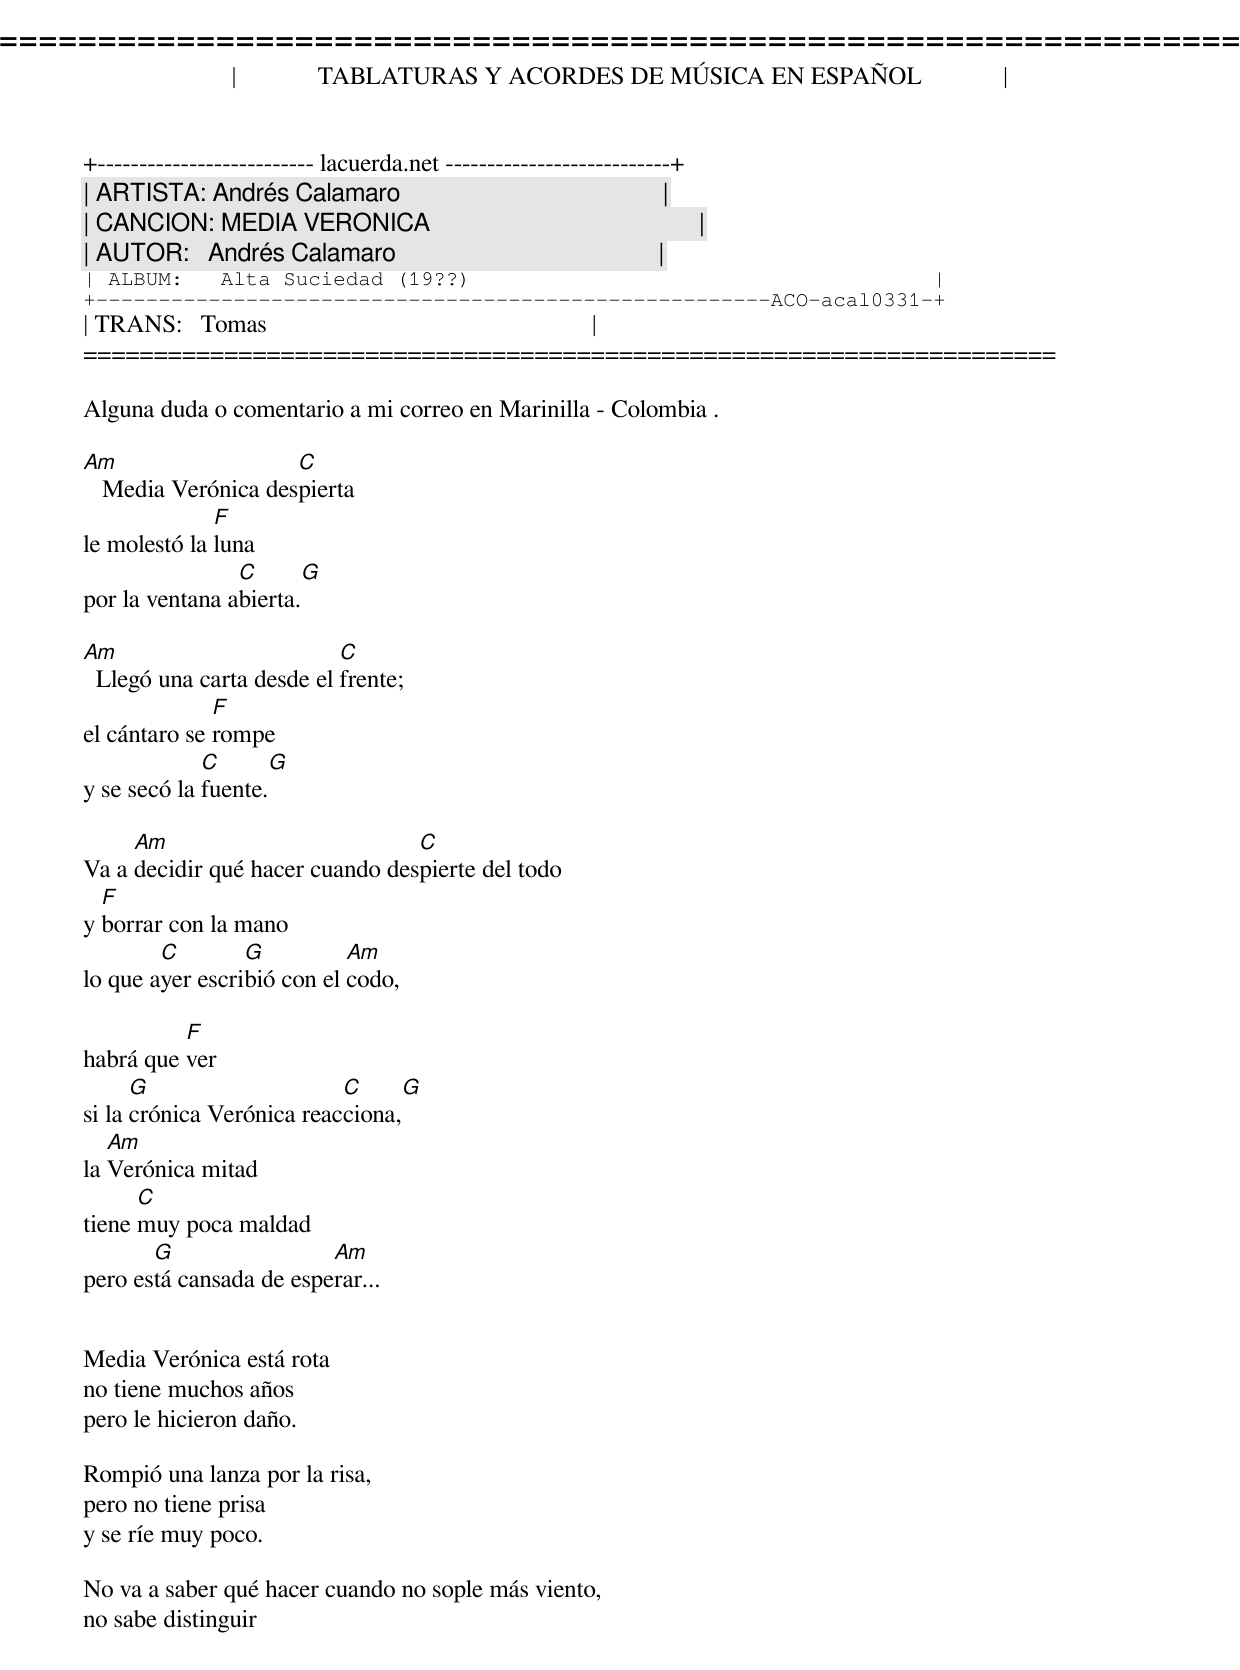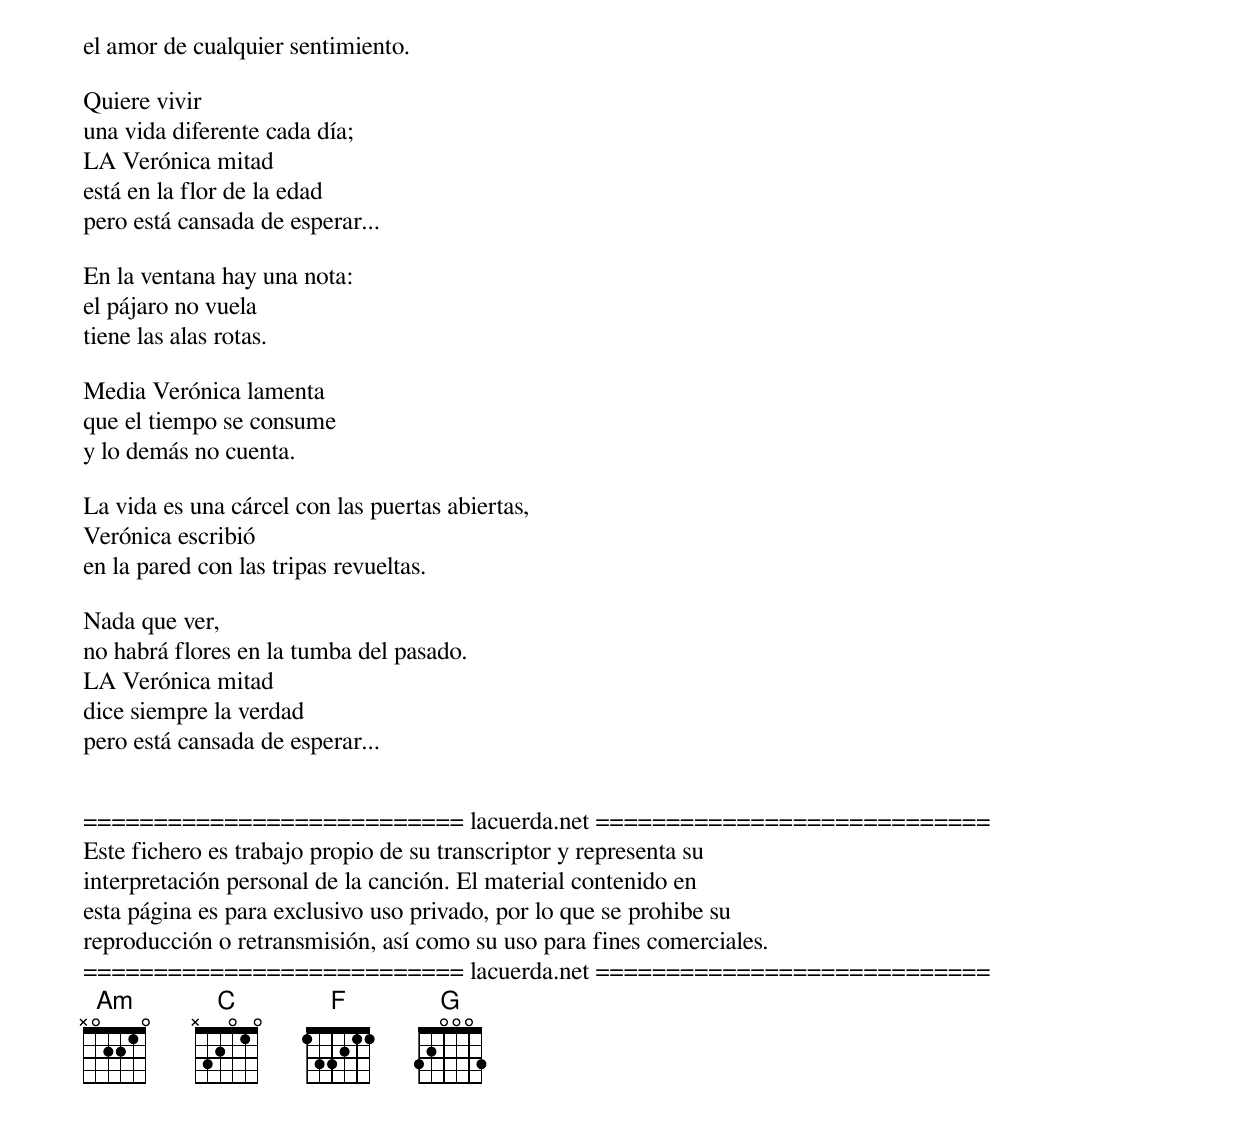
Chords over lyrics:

=====================================================================
|             TABLATURAS Y ACORDES DE MÚSICA EN ESPAÑOL             |
+-------------------------- lacuerda.net ---------------------------+
| ARTISTA: Andrés Calamaro                                          |
| CANCION: MEDIA VERONICA                                           |
| AUTOR:   Andrés Calamaro                                          |
| ALBUM:   Alta Suciedad (19??)                                     |
+------------------------------------------------------ACO-acal0331-+
| TRANS:   Tomas                                                    |
=====================================================================

Alguna duda o comentario a mi correo en Marinilla - Colombia .

Am                   C
   Media Verónica despierta
              F
le molestó la luna
                C        G
por la ventana abierta.

Am                         C
  Llegó una carta desde el frente;
              F
el cántaro se rompe
             C       G
y se secó la fuente.

     Am                          C
Va a decidir qué hacer cuando despierte del todo
  F
y borrar con la mano
        C        G          Am
lo que ayer escribió con el codo,

          F
habrá que ver
      G                    C       G
si la crónica Verónica reacciona,
   Am
la Verónica mitad
      C
tiene muy poca maldad
       G                 Am
pero está cansada de esperar...


Media Verónica está rota
no tiene muchos años
pero le hicieron daño.

Rompió una lanza por la risa,
pero no tiene prisa
y se ríe muy poco.

No va a saber qué hacer cuando no sople más viento,
no sabe distinguir
el amor de cualquier sentimiento.

Quiere vivir
una vida diferente cada día;
LA Verónica mitad
está en la flor de la edad
pero está cansada de esperar...

En la ventana hay una nota:
el pájaro no vuela
tiene las alas rotas.

Media Verónica lamenta
que el tiempo se consume
y lo demás no cuenta.

La vida es una cárcel con las puertas abiertas,
Verónica escribió
en la pared con las tripas revueltas.

Nada que ver,
no habrá flores en la tumba del pasado.
LA Verónica mitad
dice siempre la verdad
pero está cansada de esperar...


=========================== lacuerda.net ============================
Este fichero es trabajo propio de su transcriptor y representa su
interpretación personal de la canción. El material contenido en
esta página es para exclusivo uso privado, por lo que se prohibe su
reproducción o retransmisión, así como su uso para fines comerciales.
=========================== lacuerda.net ============================
